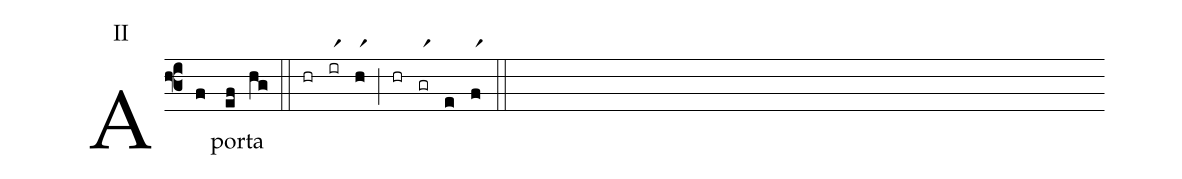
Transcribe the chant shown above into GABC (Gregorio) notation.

annotation: II;
%%
(f3) A(f) por(ef)ta(hg) (::) (hr)(irr1)(hr1)(;)(hr)(grr1)(e)(fr1)(::)
